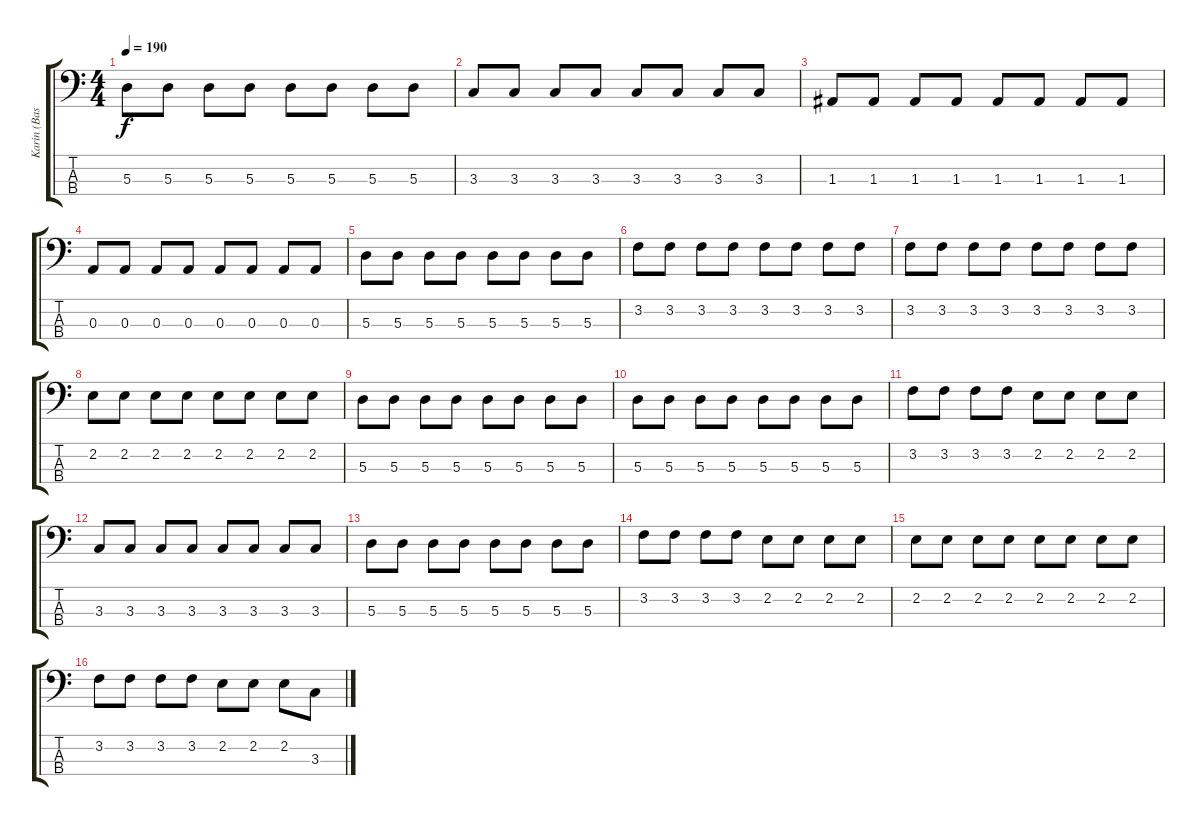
\track ("Karin (Bass)" "Karin (Bas") {instrument electricbasspick}
\staff {score tabs}
\tuning (G2 D2 A1 E1) {hide}
\ts (4 4)
\tempo 190
\clef f4
\ks c
5.3.8{dy f} 5.3.8 5.3.8 5.3.8 5.3.8 5.3.8 5.3.8 5.3.8 |
3.3.8 3.3.8 3.3.8 3.3.8 3.3.8 3.3.8 3.3.8 3.3.8 |
1.3.8 1.3.8 1.3.8 1.3.8 1.3.8 1.3.8 1.3.8 1.3.8 |
0.3.8 0.3.8 0.3.8 0.3.8 0.3.8 0.3.8 0.3.8 0.3.8 |
5.3.8 5.3.8 5.3.8 5.3.8 5.3.8 5.3.8 5.3.8 5.3.8 |
3.2.8 3.2.8 3.2.8 3.2.8 3.2.8 3.2.8 3.2.8 3.2.8 |
3.2.8 3.2.8 3.2.8 3.2.8 3.2.8 3.2.8 3.2.8 3.2.8 |
2.2.8 2.2.8 2.2.8 2.2.8 2.2.8 2.2.8 2.2.8 2.2.8 |
5.3.8 5.3.8 5.3.8 5.3.8 5.3.8 5.3.8 5.3.8 5.3.8 |
5.3.8 5.3.8 5.3.8 5.3.8 5.3.8 5.3.8 5.3.8 5.3.8 |
3.2.8 3.2.8 3.2.8 3.2.8 2.2.8 2.2.8 2.2.8 2.2.8 |
3.3.8 3.3.8 3.3.8 3.3.8 3.3.8 3.3.8 3.3.8 3.3.8 |
5.3.8 5.3.8 5.3.8 5.3.8 5.3.8 5.3.8 5.3.8 5.3.8 |
3.2.8 3.2.8 3.2.8 3.2.8 2.2.8 2.2.8 2.2.8 2.2.8 |
2.2.8 2.2.8 2.2.8 2.2.8 2.2.8 2.2.8 2.2.8 2.2.8 |
3.2.8 3.2.8 3.2.8 3.2.8 2.2.8 2.2.8 2.2.8 3.3.8
